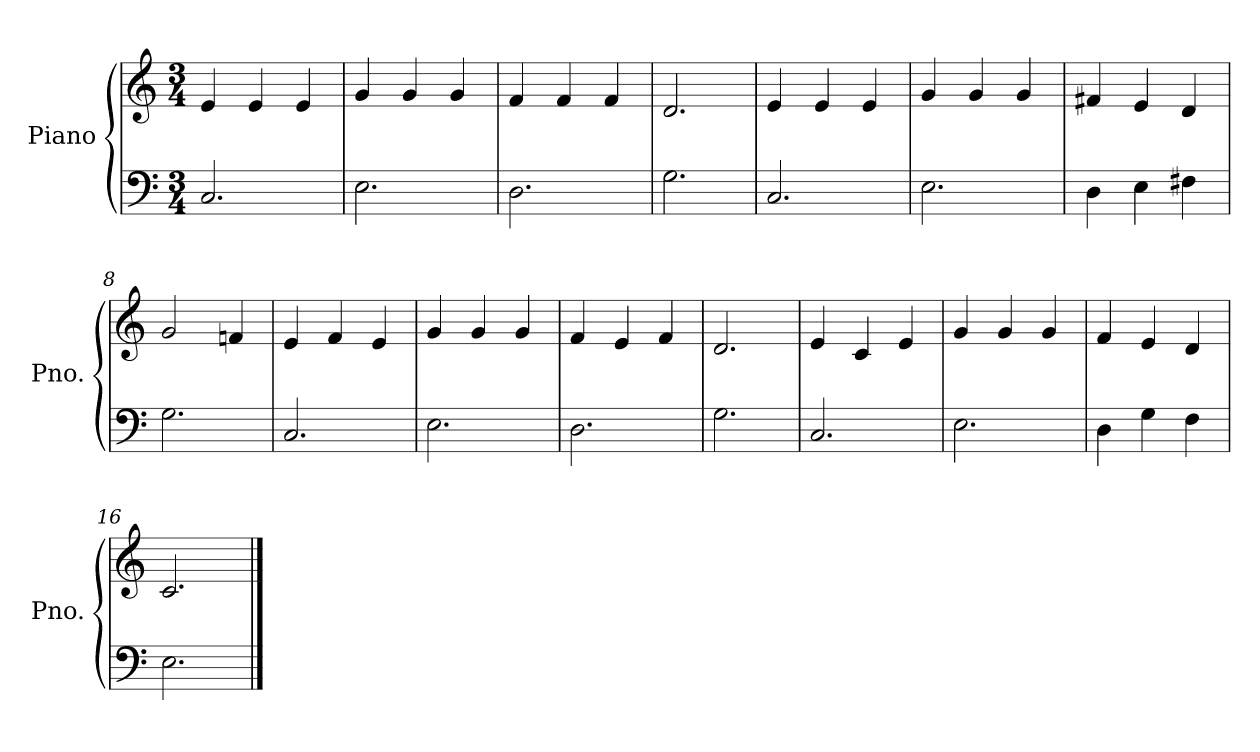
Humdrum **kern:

**kern	**kern
*part1	*part1
*staff2	*staff1
*I"Piano	*
*I'Pno.	*
*clefF4	*clefG2
*k[]	*k[]
*C:	*C:
*M3/4	*M3/4
=1	=1
2.C/	4e/
.	4e/
.	4e/
=2	=2
2.E\	4g/
.	4g/
.	4g/
=3	=3
2.D\	4f/
.	4f/
.	4f/
=4	=4
2.G\	2.d/
=5	=5
2.C/	4e/
.	4e/
.	4e/
=6	=6
2.E\	4g/
.	4g/
.	4g/
=7	=7
4D\	4f#X/
4E\	4e/
4F#X\	4d/
=8	=8
2.G\	2g/
.	4fn/
=9	=9
2.C/	4e/
.	4f/
.	4e/
=10	=10
2.E\	4g/
.	4g/
.	4g/
!!LO:LB:g=z
=11	=11
2.D\	4f/
.	4e/
.	4f/
=12	=12
2.G\	2.d/
=13	=13
2.C/	4e/
.	4c/
.	4e/
=14	=14
2.E\	4g/
.	4g/
.	4g/
=15	=15
4D\	4f/
4G\	4e/
4F\	4d/
=16	=16
2.E\	2.c/
==	==
*-	*-
